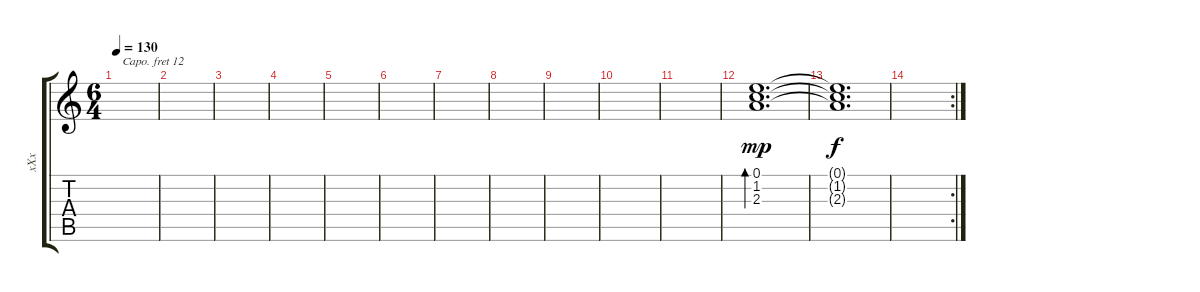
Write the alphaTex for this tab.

\track ("хХх" "хХх") {instrument electricpiano1}
\staff {score tabs}
\capo 12
\tuning (E4 B3 G3 D3 A2 E2) {hide}
\ts (6 4)
\tempo 130
\clef g2
\ks c
|
|
|
|
|
|
|
|
|
|
|
(0.1 1.2 2.3).1{d bd 480 dy mp} |
(0.1{t} 1.2{t} 2.3{t}).1{d dy f} |
\rc 2
